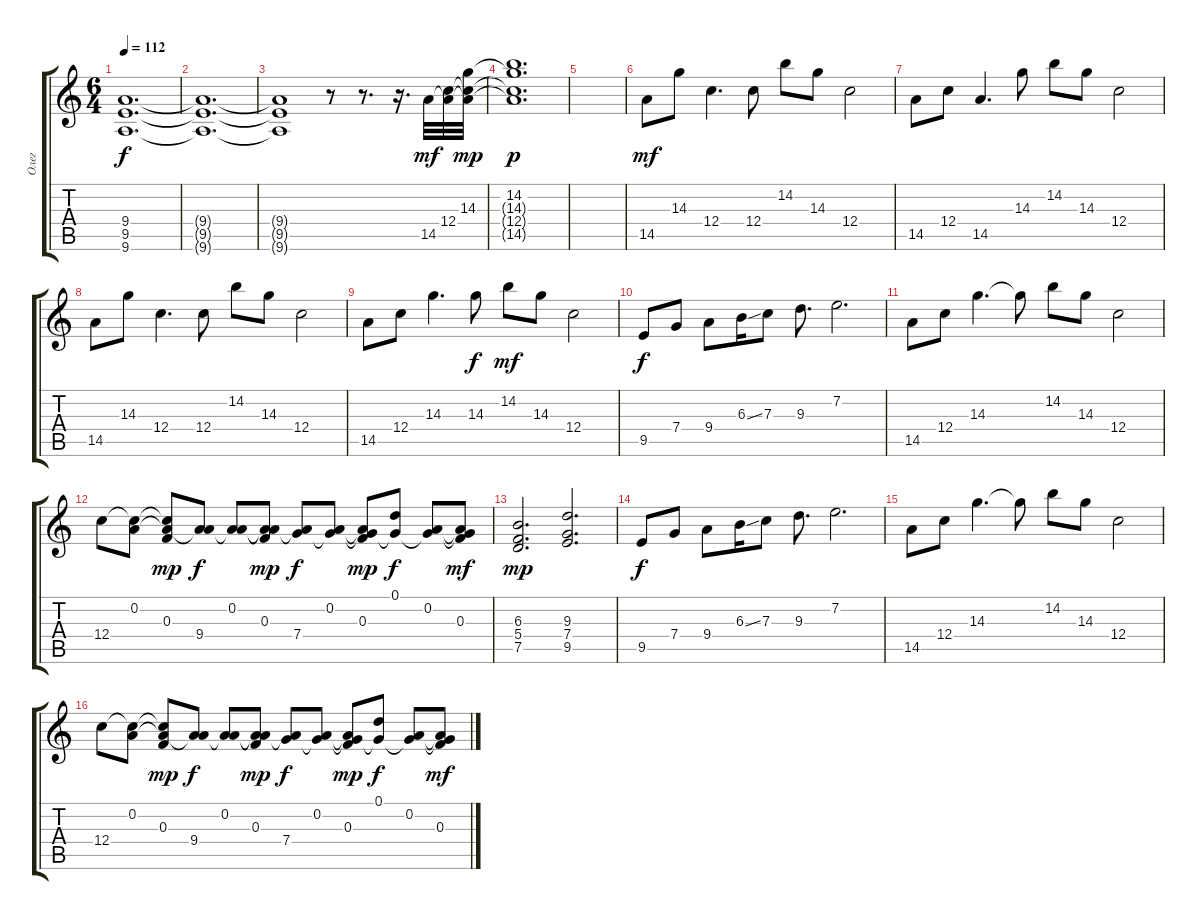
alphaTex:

\track ("Олег" "Олег") {instrument electricguitarclean}
\staff {score tabs}
\tuning (D4 A3 F3 C3 G2 C2) {hide}
\ts (6 4)
\tempo 112
\clef g2
\ks c
(9.4 9.5 9.6).1{d dy f} |
(9.4{t} 9.5{t} 9.6{t}).1{d} |
(9.4{t} 9.5{t} 9.6{t}).1 r.8{volume 15 instrument electricguitarclean} r.8{d} r.16{d} 14.5.32{dy mf} (12.4 14.5{t}).32 (14.3 12.4{t} 14.5{t}).32{dy mp} |
(14.2 14.3{t} 12.4{t} 14.5{t}).1{d dy p} |
|
14.5.8{dy mf} 14.3.8 12.4.4{d} 12.4.8 14.2.8 14.3.8 12.4.2 |
14.5.8 12.4.8 14.5.4{d} 14.3.8 14.2.8 14.3.8 12.4.2 |
14.5.8 14.3.8 12.4.4{d} 12.4.8 14.2.8 14.3.8 12.4.2 |
14.5.8 12.4.8 14.3.4{d} 14.3.8{dy f} 14.2.8{dy mf} 14.3.8 12.4.2 |
9.5.8{dy f} 7.4.8 9.4.8 6.3{ss}.16 7.3.8 9.3.8{d} 7.2.2{d} |
14.5.8 12.4.8 14.3.4{d} 14.3{t}.8 14.2.8 14.3.8 12.4.2 |
12.4.8 (0.2 12.4{t}).8 (0.2{t} 0.3 12.4{t}).8{dy mp} (0.2{t} 9.4).8{dy f} (0.2 9.4{t}).8 (0.2{t} 0.3 9.4{t}).8{dy mp} (0.2{t} 7.4).8{dy f} (0.2 7.4{t}).8 (0.2{t} 0.3 7.4{t}).8{dy mp} (0.1 7.4{t}).8{dy f} (0.2 7.4{t}).8 (0.2{t} 0.3 7.4{t}).8{dy mf} |
(6.3 5.4 7.5).2{d dy mp} (9.3 7.4 9.5).2{d} |
9.5.8{dy f} 7.4.8 9.4.8 6.3{ss}.16 7.3.8 9.3.8{d} 7.2.2{d} |
14.5.8 12.4.8 14.3.4{d} 14.3{t}.8 14.2.8 14.3.8 12.4.2 |
12.4.8 (0.2 12.4{t}).8 (0.2{t} 0.3 12.4{t}).8{dy mp} (0.2{t} 9.4).8{dy f} (0.2 9.4{t}).8 (0.2{t} 0.3 9.4{t}).8{dy mp} (0.2{t} 7.4).8{dy f} (0.2 7.4{t}).8 (0.2{t} 0.3 7.4{t}).8{dy mp} (0.1 7.4{t}).8{dy f} (0.2 7.4{t}).8 (0.2{t} 0.3 7.4{t}).8{dy mf}
